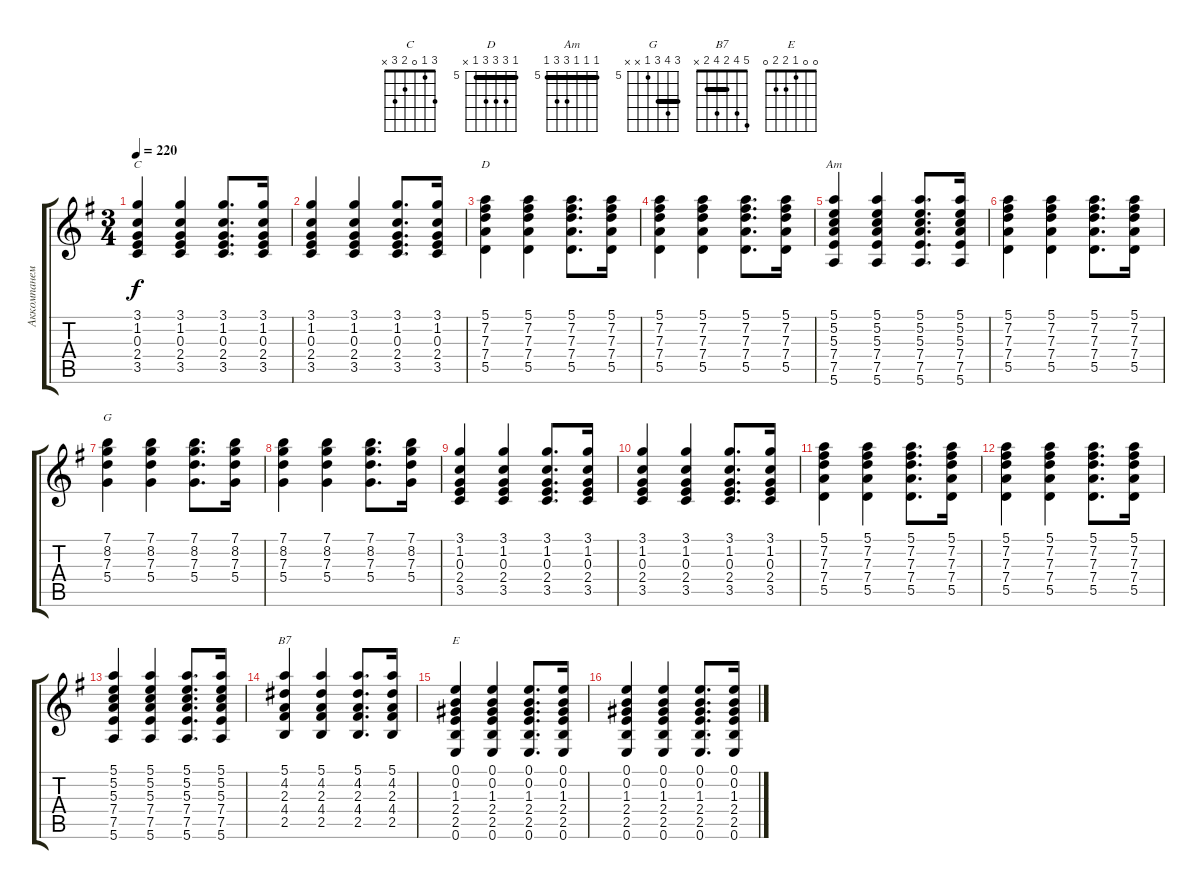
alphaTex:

\track ("Аккомпанемент" "Аккомпанем") {instrument acousticguitarsteel}
\staff {score tabs}
\tuning (E4 B3 G3 D3 A2 E2) {hide}
\chord ("C" 3 1 0 2 3 x)
\chord ("D" 5 7 7 7 5 x) {firstfret 5 barre 5}
\chord ("Am" 5 5 5 7 7 5) {firstfret 5 barre 5}
\chord ("G" 7 8 7 5 x x) {firstfret 5 barre 7}
\chord ("B7" 5 4 2 4 2 x) {barre 2}
\chord ("E" 0 0 1 2 2 0)
\ts (3 4)
\tempo 220
\clef g2
\ks eminor
(3.1 1.2 0.3 2.4 3.5).4{ch "C" dy f} (3.1 1.2 0.3 2.4 3.5).4 (3.1 1.2 0.3 2.4 3.5).8{d} (3.1 1.2 0.3 2.4 3.5).16 |
(3.1 1.2 0.3 2.4 3.5).4 (3.1 1.2 0.3 2.4 3.5).4 (3.1 1.2 0.3 2.4 3.5).8{d} (3.1 1.2 0.3 2.4 3.5).16 |
(5.1 7.2 7.3 7.4 5.5).4{ch "D"} (5.1 7.2 7.3 7.4 5.5).4 (5.1 7.2 7.3 7.4 5.5).8{d} (5.1 7.2 7.3 7.4 5.5).16 |
(5.1 7.2 7.3 7.4 5.5).4 (5.1 7.2 7.3 7.4 5.5).4 (5.1 7.2 7.3 7.4 5.5).8{d} (5.1 7.2 7.3 7.4 5.5).16 |
(5.1 5.2 5.3 7.4 7.5 5.6).4{ch "Am"} (5.1 5.2 5.3 7.4 7.5 5.6).4 (5.1 5.2 5.3 7.4 7.5 5.6).8{d} (5.1 5.2 5.3 7.4 7.5 5.6).16 |
(5.1 7.2 7.3 7.4 5.5).4 (5.1 7.2 7.3 7.4 5.5).4 (5.1 7.2 7.3 7.4 5.5).8{d} (5.1 7.2 7.3 7.4 5.5).16 |
(7.1 8.2 7.3 5.4).4{ch "G"} (7.1 8.2 7.3 5.4).4 (7.1 8.2 7.3 5.4).8{d} (7.1 8.2 7.3 5.4).16 |
(7.1 8.2 7.3 5.4).4 (7.1 8.2 7.3 5.4).4 (7.1 8.2 7.3 5.4).8{d} (7.1 8.2 7.3 5.4).16 |
(3.1 1.2 0.3 2.4 3.5).4 (3.1 1.2 0.3 2.4 3.5).4 (3.1 1.2 0.3 2.4 3.5).8{d} (3.1 1.2 0.3 2.4 3.5).16 |
(3.1 1.2 0.3 2.4 3.5).4 (3.1 1.2 0.3 2.4 3.5).4 (3.1 1.2 0.3 2.4 3.5).8{d} (3.1 1.2 0.3 2.4 3.5).16 |
(5.1 7.2 7.3 7.4 5.5).4 (5.1 7.2 7.3 7.4 5.5).4 (5.1 7.2 7.3 7.4 5.5).8{d} (5.1 7.2 7.3 7.4 5.5).16 |
(5.1 7.2 7.3 7.4 5.5).4 (5.1 7.2 7.3 7.4 5.5).4 (5.1 7.2 7.3 7.4 5.5).8{d} (5.1 7.2 7.3 7.4 5.5).16 |
(5.1 5.2 5.3 7.4 7.5 5.6).4 (5.1 5.2 5.3 7.4 7.5 5.6).4 (5.1 5.2 5.3 7.4 7.5 5.6).8{d} (5.1 5.2 5.3 7.4 7.5 5.6).16 |
(5.1 4.2 2.3 4.4 2.5).4{ch "B7"} (5.1 4.2 2.3 4.4 2.5).4 (5.1 4.2 2.3 4.4 2.5).8{d} (5.1 4.2 2.3 4.4 2.5).16 |
(0.1 0.2 1.3 2.4 2.5 0.6).4{ch "E"} (0.1 0.2 1.3 2.4 2.5 0.6).4 (0.1 0.2 1.3 2.4 2.5 0.6).8{d} (0.1 0.2 1.3 2.4 2.5 0.6).16 |
(0.1 0.2 1.3 2.4 2.5 0.6).4 (0.1 0.2 1.3 2.4 2.5 0.6).4 (0.1 0.2 1.3 2.4 2.5 0.6).8{d} (0.1 0.2 1.3 2.4 2.5 0.6).16
